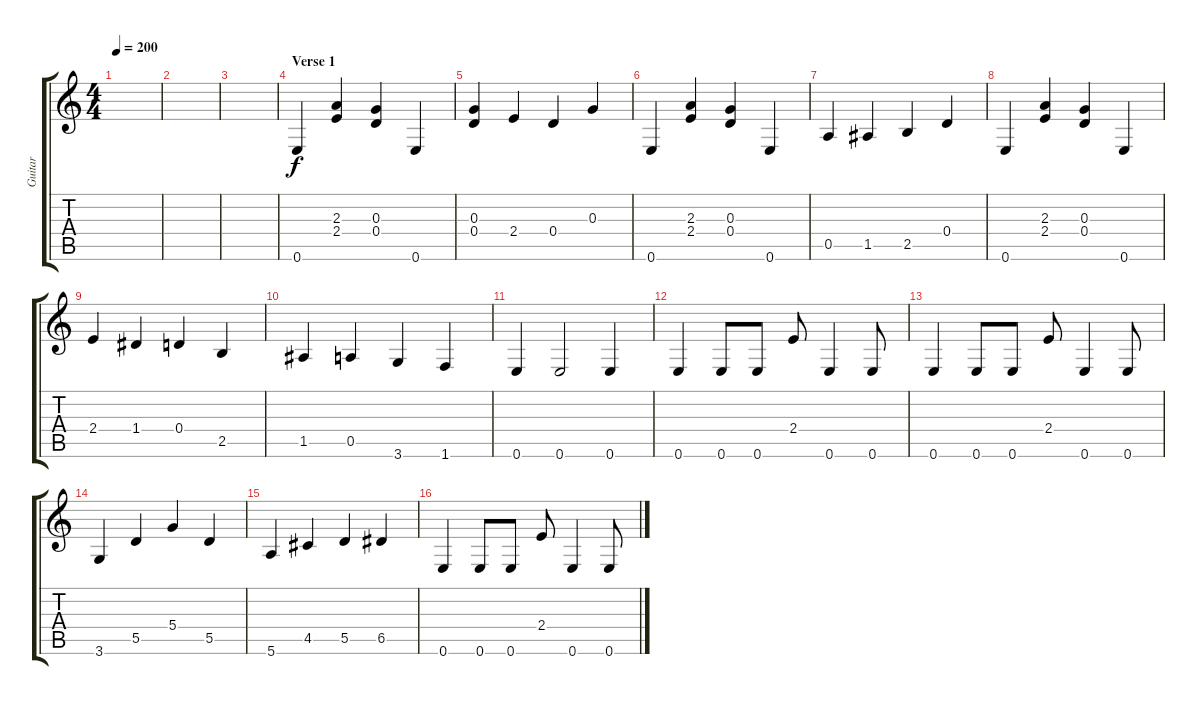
\track ("Guitar" "Guitar") {instrument distortionguitar}
\staff {score tabs}
\tuning (E4 B3 G3 D3 A2 E2) {hide}
\ts (4 4)
\tempo 200
\clef g2
\ks c
|
|
|
\section ("" "Verse 1")
0.6.4 (2.3 2.4).4 (0.3 0.4).4 0.6.4 |
(0.3 0.4).4 2.4.4 0.4.4 0.3.4 |
0.6.4 (2.3 2.4).4 (0.3 0.4).4 0.6.4 |
0.5.4 1.5.4 2.5.4 0.4.4 |
0.6.4 (2.3 2.4).4 (0.3 0.4).4 0.6.4 |
2.4.4 1.4.4 0.4.4 2.5.4 |
1.5.4 0.5.4 3.6.4 1.6.4 |
0.6.4 0.6.2 0.6.4 |
0.6.4 0.6.8 0.6.8 2.4.8 0.6.4 0.6.8 |
0.6.4 0.6.8 0.6.8 2.4.8 0.6.4 0.6.8 |
3.6.4 5.5.4 5.4.4 5.5.4 |
5.6.4 4.5.4 5.5.4 6.5.4 |
0.6.4 0.6.8 0.6.8 2.4.8 0.6.4 0.6.8
